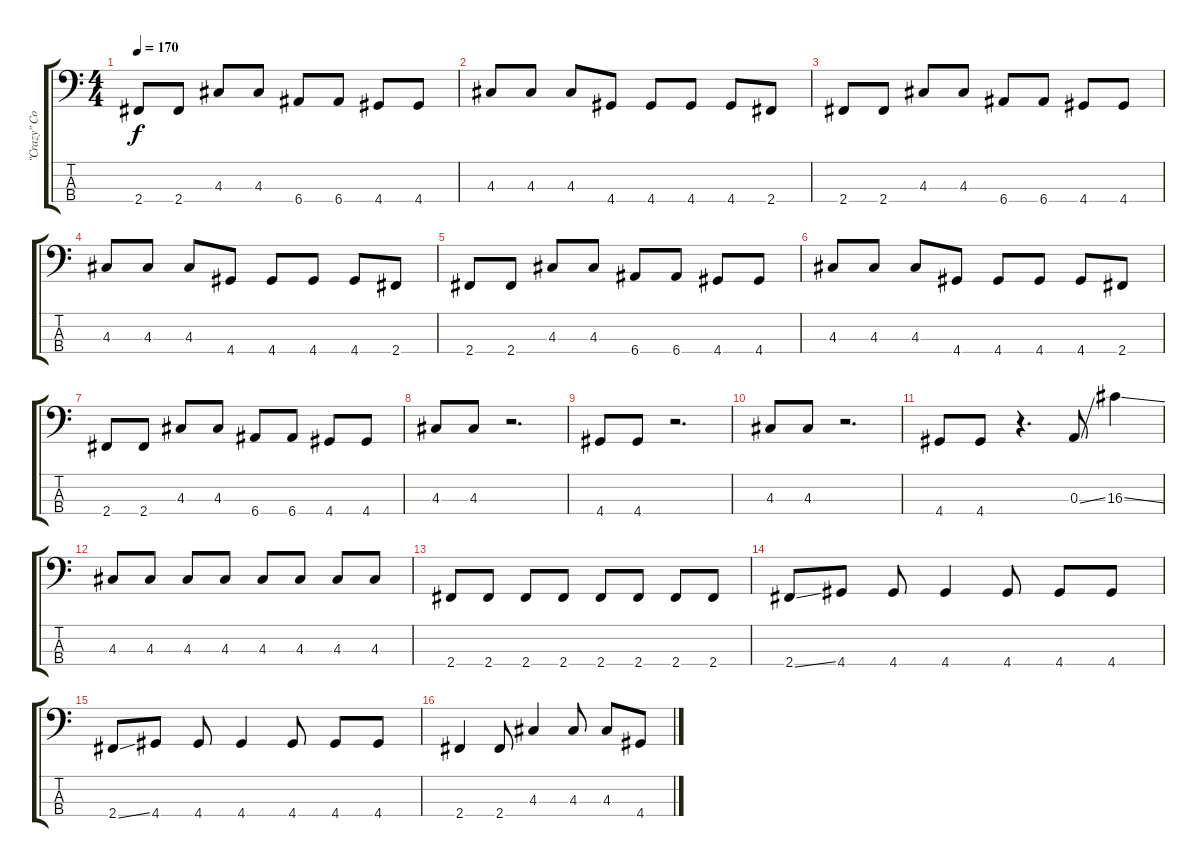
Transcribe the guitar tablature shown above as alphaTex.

\track ("\"Crazy\" Cool Joe (Bass)" "\"Crazy\" Co") {instrument electricbasspick}
\staff {score tabs}
\tuning (G2 D2 A1 E1) {hide}
\ts (4 4)
\tempo 170
\clef f4
\ks c
2.4.8{dy f} 2.4.8 4.3.8 4.3.8 6.4.8 6.4.8 4.4.8 4.4.8 |
4.3.8 4.3.8 4.3.8 4.4.8 4.4.8 4.4.8 4.4.8 2.4.8 |
2.4.8 2.4.8 4.3.8 4.3.8 6.4.8 6.4.8 4.4.8 4.4.8 |
4.3.8 4.3.8 4.3.8 4.4.8 4.4.8 4.4.8 4.4.8 2.4.8 |
2.4.8 2.4.8 4.3.8 4.3.8 6.4.8 6.4.8 4.4.8 4.4.8 |
4.3.8 4.3.8 4.3.8 4.4.8 4.4.8 4.4.8 4.4.8 2.4.8 |
2.4.8 2.4.8 4.3.8 4.3.8 6.4.8 6.4.8 4.4.8 4.4.8 |
4.3.8 4.3.8 r.2{d} |
4.4.8 4.4.8 r.2{d} |
4.3.8 4.3.8 r.2{d} |
4.4.8 4.4.8 r.4{d} 0.3{ss}.8 16.3{ss}.4 |
4.3.8 4.3.8 4.3.8 4.3.8 4.3.8 4.3.8 4.3.8 4.3.8 |
2.4.8 2.4.8 2.4.8 2.4.8 2.4.8 2.4.8 2.4.8 2.4.8 |
2.4{ss}.8 4.4.8 4.4.8 4.4.4 4.4.8 4.4.8 4.4.8 |
2.4{ss}.8 4.4.8 4.4.8 4.4.4 4.4.8 4.4.8 4.4.8 |
2.4.4 2.4.8 4.3.4 4.3.8 4.3.8 4.4.8
